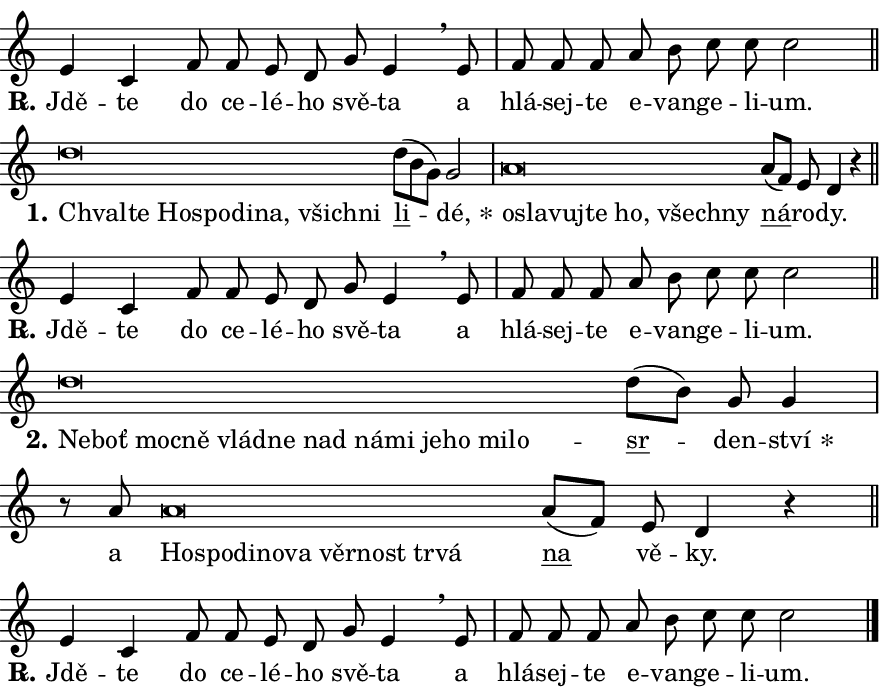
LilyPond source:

\version "2.24.0"
\header { tagline = "" }
\paper {
  indent = 0\cm
  top-margin = 0\cm
  right-margin = 0.13\cm % to fit lyric hyphens
  bottom-margin = 0\cm
  left-margin = 0\cm
  paper-width = 15\cm
  page-breaking = #ly:one-page-breaking
  system-system-spacing.basic-distance = #11
  score-system-spacing.basic-distance = #11
  ragged-last = ##f
}


%% Author: Thomas Morley
%% https://lists.gnu.org/archive/html/lilypond-user/2020-05/msg00002.html
#(define (line-position grob)
"Returns position of @var[grob} in current system:
   @code{'start}, if at first time-step
   @code{'end}, if at last time-step
   @code{'middle} otherwise
"
  (let* ((col (ly:item-get-column grob))
         (ln (ly:grob-object col 'left-neighbor))
         (rn (ly:grob-object col 'right-neighbor))
         (col-to-check-left (if (ly:grob? ln) ln col))
         (col-to-check-right (if (ly:grob? rn) rn col))
         (break-dir-left
           (and
             (ly:grob-property col-to-check-left 'non-musical #f)
             (ly:item-break-dir col-to-check-left)))
         (break-dir-right
           (and
             (ly:grob-property col-to-check-right 'non-musical #f)
             (ly:item-break-dir col-to-check-right))))
        (cond ((eqv? 1 break-dir-left) 'start)
              ((eqv? -1 break-dir-right) 'end)
              (else 'middle))))

#(define (tranparent-at-line-position vctor)
  (lambda (grob)
  "Relying on @code{line-position} select the relevant enry from @var{vctor}.
Used to determine transparency,"
    (case (line-position grob)
      ((end) (not (vector-ref vctor 0)))
      ((middle) (not (vector-ref vctor 1)))
      ((start) (not (vector-ref vctor 2))))))

noteHeadBreakVisibility =
#(define-music-function (break-visibility)(vector?)
"Makes @code{NoteHead}s transparent relying on @var{break-visibility}"
#{
  \override NoteHead.transparent =
    #(tranparent-at-line-position break-visibility)
#})

#(define delete-ledgers-for-transparent-note-heads
  (lambda (grob)
    "Reads whether a @code{NoteHead} is transparent.
If so this @code{NoteHead} is removed from @code{'note-heads} from
@var{grob}, which is supposed to be @code{LedgerLineSpanner}.
As a result ledgers are not printed for this @code{NoteHead}"
    (let* ((nhds-array (ly:grob-object grob 'note-heads))
           (nhds-list
             (if (ly:grob-array? nhds-array)
                 (ly:grob-array->list nhds-array)
                 '()))
           ;; Relies on the transparent-property being done before
           ;; Staff.LedgerLineSpanner.after-line-breaking is executed.
           ;; This is fragile ...
           (to-keep
             (remove
               (lambda (nhd)
                 (ly:grob-property nhd 'transparent #f))
               nhds-list)))
      ;; TODO find a better method to iterate over grob-arrays, similiar
      ;; to filter/remove etc for lists
      ;; For now rebuilt from scratch
      (set! (ly:grob-object grob 'note-heads)  '())
      (for-each
        (lambda (nhd)
          (ly:pointer-group-interface::add-grob grob 'note-heads nhd))
        to-keep))))

squashNotes = {
  \override NoteHead.X-extent = #'(-0.2 . 0.2)
  \override NoteHead.Y-extent = #'(-0.75 . 0)
  \override NoteHead.stencil =
    #(lambda (grob)
       (let ((pos (ly:grob-property grob 'staff-position)))
         (begin
           (if (< pos -7) (display "ERROR: Lower brevis then expected\n") (display ""))
           (if (<= pos -6) ly:text-interface::print ly:note-head::print))))
}
unSquashNotes = {
  \revert NoteHead.X-extent
  \revert NoteHead.Y-extent
  \revert NoteHead.stencil
}

hideNotes = \noteHeadBreakVisibility #begin-of-line-visible
unHideNotes = \noteHeadBreakVisibility #all-visible

% work-around for resetting accidentals
% https://lilypond.org/doc/v2.23/Documentation/notation/displaying-rhythms#unmetered-music
cadenzaMeasure = {
  \cadenzaOff
  \partial 1024 s1024
  \cadenzaOn
}

#(define-markup-command (accent layout props text) (markup?)
  "Underline accented syllable"
  (interpret-markup layout props
    #{\markup \override #'(offset . 4.3) \underline { #text }#}))

responsum = \markup \concat {
  "R" \hspace #-1.05 \path #0.1 #'((moveto 0 0.07) (lineto 0.9 0.8)) \hspace #0.05 "."
}

spaceSize = #0.6828661417322834 % exact space size for TeX Gyre Schola

\layout {
  \context {
    \Staff
    \remove "Time_signature_engraver"
    \override LedgerLineSpanner.after-line-breaking = #delete-ledgers-for-transparent-note-heads
  }
  \context {
    \Lyrics {
      \override LyricSpace.minimum-distance = \spaceSize
      \override LyricText.font-name = #"TeX Gyre Schola"
      \override LyricText.font-size = 1
      \override StanzaNumber.font-name = #"TeX Gyre Schola Bold"
      \override StanzaNumber.font-size = 1
    }
  }
  \context {
    \Score 
    \override NoteHead.text =
      #(lambda (grob) 
        (let ((pos (ly:grob-property grob 'staff-position)))
          #{\markup {
            \combine
              \halign #-0.55 \raise #(if (= pos -6) 0 0.5) \override #'(thickness . 2) \draw-line #'(3.2 . 0)
              \musicglyph "noteheads.sM1"
          }#}))
  }
}

% magnetic-lyrics.ily
%
%   written by
%     Jean Abou Samra <jean@abou-samra.fr>
%     Werner Lemberg <wl@gnu.org>
%
%   adapted by
%     Jiri Hon <jiri.hon@gmail.com>
%
% Version 2022-Apr-15

% https://www.mail-archive.com/lilypond-user@gnu.org/msg149350.html

#(define (Left_hyphen_pointer_engraver context)
   "Collect syllable-hyphen-syllable occurrences in lyrics and store
them in properties.  This engraver only looks to the left.  For
example, if the lyrics input is @code{foo -- bar}, it does the
following.

@itemize @bullet
@item
Set the @code{text} property of the @code{LyricHyphen} grob between
@q{foo} and @q{bar} to @code{foo}.

@item
Set the @code{left-hyphen} property of the @code{LyricText} grob with
text @q{foo} to the @code{LyricHyphen} grob between @q{foo} and
@q{bar}.
@end itemize

Use this auxiliary engraver in combination with the
@code{lyric-@/text::@/apply-@/magnetic-@/offset!} hook."
   (let ((hyphen #f)
         (text #f))
     (make-engraver
      (acknowledgers
       ((lyric-syllable-interface engraver grob source-engraver)
        (set! text grob)))
      (end-acknowledgers
       ((lyric-hyphen-interface engraver grob source-engraver)
        ;(when (not (grob::has-interface grob 'lyric-space-interface))
          (set! hyphen grob)));)
      ((stop-translation-timestep engraver)
       (when (and text hyphen)
         (ly:grob-set-object! text 'left-hyphen hyphen))
       (set! text #f)
       (set! hyphen #f)))))

#(define (lyric-text::apply-magnetic-offset! grob)
   "If the space between two syllables is less than the value in
property @code{LyricText@/.details@/.squash-threshold}, move the right
syllable to the left so that it gets concatenated with the left
syllable.

Use this function as a hook for
@code{LyricText@/.after-@/line-@/breaking} if the
@code{Left_@/hyphen_@/pointer_@/engraver} is active."
   (let ((hyphen (ly:grob-object grob 'left-hyphen #f)))
     (when hyphen
       (let ((left-text (ly:spanner-bound hyphen LEFT)))
         (when (grob::has-interface left-text 'lyric-syllable-interface)
           (let* ((common (ly:grob-common-refpoint grob left-text X))
                  (this-x-ext (ly:grob-extent grob common X))
                  (left-x-ext
                   (begin
                     ;; Trigger magnetism for left-text.
                     (ly:grob-property left-text 'after-line-breaking)
                     (ly:grob-extent left-text common X)))
                  ;; `delta` is the gap width between two syllables.
                  (delta (- (interval-start this-x-ext)
                            (interval-end left-x-ext)))
                  (details (ly:grob-property grob 'details))
                  (threshold (assoc-get 'squash-threshold details 0.2)))
             (when (< delta threshold)
               (let* (;; We have to manipulate the input text so that
                      ;; ligatures crossing syllable boundaries are not
                      ;; disabled.  For languages based on the Latin
                      ;; script this is essentially a beautification.
                      ;; However, for non-Western scripts it can be a
                      ;; necessity.
                      (lt (ly:grob-property left-text 'text))
                      (rt (ly:grob-property grob 'text))
                      (is-space (grob::has-interface hyphen 'lyric-space-interface))
                      (space (if is-space " " ""))
                      (extra-delta (if is-space spaceSize 0))
                      ;; Append new syllable.
                      (ltrt-space (if (and (string? lt) (string? rt))
                                (string-append lt space rt)
                                (make-concat-markup (list lt space rt))))
                      ;; Right-align `ltrt` to the right side.
                      (ltrt-space-markup (grob-interpret-markup
                               grob
                               (make-translate-markup
                                (cons (interval-length this-x-ext) 0)
                                (make-right-align-markup ltrt-space)))))
                 (begin
                   ;; Don't print `left-text`.
                   (ly:grob-set-property! left-text 'stencil #f)
                   ;; Set text and stencil (which holds all collected
                   ;; syllables so far) and shift it to the left.
                   (ly:grob-set-property! grob 'text ltrt-space)
                   (ly:grob-set-property! grob 'stencil ltrt-space-markup)
                   (ly:grob-translate-axis! grob (- (- delta extra-delta)) X))))))))))


#(define (lyric-hyphen::displace-bounds-first grob)
   ;; Make very sure this callback isn't triggered too early.
   (let ((left (ly:spanner-bound grob LEFT))
         (right (ly:spanner-bound grob RIGHT)))
     (ly:grob-property left 'after-line-breaking)
     (ly:grob-property right 'after-line-breaking)
     (ly:lyric-hyphen::print grob)))

squashThreshold = #0.4

\layout {
  \context {
    \Lyrics
    \consists #Left_hyphen_pointer_engraver
    \override LyricText.after-line-breaking =
      #lyric-text::apply-magnetic-offset!
    \override LyricHyphen.stencil = #lyric-hyphen::displace-bounds-first
    \override LyricText.details.squash-threshold = \squashThreshold
    \override LyricHyphen.minimum-distance = 0
    \override LyricHyphen.minimum-length = \squashThreshold
  }
}

squashText = \override LyricText.details.squash-threshold = 9999
unSquashText = \override LyricText.details.squash-threshold = \squashThreshold

leftText = \override LyricText.self-alignment-X = #LEFT
unLeftText = \revert LyricText.self-alignment-X

starOffset = #(lambda (grob) 
                (let ((x_offset (ly:self-alignment-interface::aligned-on-x-parent grob)))
                  (if (= x_offset 0) 0 (+ x_offset 1.2))))

star = #(define-music-function (syllable)(string?)
"Append star separator at the end of a syllable"
#{
  \once \override LyricText.X-offset = #starOffset
  \lyricmode { \markup {
    #syllable
    \override #'((font-name . "TeX Gyre Schola Bold")) \hspace #0.2 \lower #0.65 \larger "*"
  } }
#})

starAccent = #(define-music-function (syllable)(string?)
"Append star separator at the end of a syllable and make accent"
#{
  \once \override LyricText.X-offset = #starOffset
  \lyricmode { \markup {
    \accent #syllable
    \override #'((font-name . "TeX Gyre Schola Bold")) \hspace #0.2 \lower #0.65 \larger "*"
  } }
#})

breath = #(define-music-function (syllable)(string?)
"Append breathing indicator at the end of a syllable"
#{
  \lyricmode { \markup { #syllable "+" } }
#})

optionalBreath = #(define-music-function (syllable)(string?)
"Append optional breathing indicator at the end of a syllable"
#{
  \lyricmode { \markup { #syllable "(+)" } }
#})


\score {
    <<
        \new Voice = "melody" { \cadenzaOn \key c \major \relative { e'4 c f8 f e d \bar "" g e4 \breathe e8 \cadenzaMeasure \bar "|" f f f a b c c c2 \cadenzaMeasure \bar "||" \break } }
        \new Lyrics \lyricsto "melody" { \lyricmode { \set stanza = \responsum
Jdě -- te do ce -- lé -- ho svě -- ta a hlá -- sej -- te e -- van -- ge -- li -- um. } }
    >>
    \layout {}
}

\score {
    <<
        \new Voice = "melody" { \cadenzaOn \key c \major \relative { \squashNotes d''\breve*1/16 \hideNotes \breve*1/16 \bar "" \breve*1/16 \bar "" \breve*1/16 \bar "" \breve*1/16 \bar "" \breve*1/16 \bar "" \breve*1/16 \breve*1/16 \bar "" \unHideNotes \unSquashNotes \bar "" d8[( b g)] g2 \cadenzaMeasure \bar "|" \squashNotes a\breve*1/16 \hideNotes \breve*1/16 \bar "" \breve*1/16 \bar "" \breve*1/16 \bar "" \breve*1/16 \bar "" \breve*1/16 \breve*1/16 \bar "" \unHideNotes \unSquashNotes \bar "" a8[( f)] e d4 r \cadenzaMeasure \bar "||" \break } }
        \new Lyrics \lyricsto "melody" { \lyricmode { \set stanza = "1."
\leftText Chval -- \squashText te Ho -- spo -- di -- na, všich -- ni \unLeftText \unSquashText \markup \accent li -- \star dé, \leftText o -- \squashText sla -- vuj -- te ho, všech -- ny \unLeftText \unSquashText \markup \accent ná -- ro -- dy. } }
    >>
    \layout {}
}

\score {
    <<
        \new Voice = "melody" { \cadenzaOn \key c \major \relative { e'4 c f8 f e d \bar "" g e4 \breathe e8 \cadenzaMeasure \bar "|" f f f a b c c c2 \cadenzaMeasure \bar "||" \break } }
        \new Lyrics \lyricsto "melody" { \lyricmode { \set stanza = \responsum
Jdě -- te do ce -- lé -- ho svě -- ta a hlá -- sej -- te e -- van -- ge -- li -- um. } }
    >>
    \layout {}
}

\score {
    <<
        \new Voice = "melody" { \cadenzaOn \key c \major \relative { \squashNotes d''\breve*1/16 \hideNotes \breve*1/16 \bar "" \breve*1/16 \bar "" \breve*1/16 \bar "" \breve*1/16 \bar "" \breve*1/16 \bar "" \breve*1/16 \bar "" \breve*1/16 \bar "" \breve*1/16 \bar "" \breve*1/16 \bar "" \breve*1/16 \bar "" \breve*1/16 \breve*1/16 \bar "" \unHideNotes \unSquashNotes \bar "" d8[( b)] g g4 \cadenzaMeasure \bar "|" r8 a8 \squashNotes a\breve*1/16 \hideNotes \breve*1/16 \bar "" \breve*1/16 \bar "" \breve*1/16 \bar "" \breve*1/16 \bar "" \breve*1/16 \bar "" \breve*1/16 \bar "" \breve*1/16 \breve*1/16 \bar "" \unHideNotes \unSquashNotes \bar "" a8[( f)] e d4 r \cadenzaMeasure \bar "||" \break } }
        \new Lyrics \lyricsto "melody" { \lyricmode { \set stanza = "2."
\leftText Ne -- \squashText boť moc -- ně vlád -- ne nad ná -- mi je -- ho mi -- lo -- \unLeftText \unSquashText \markup \accent sr -- den -- \star ství a \leftText Ho -- \squashText spo -- di -- no -- va věr -- nost tr -- vá \unLeftText \unSquashText \markup \accent na vě -- ky. } }
    >>
    \layout {}
}

\score {
    <<
        \new Voice = "melody" { \cadenzaOn \key c \major \relative { e'4 c f8 f e d \bar "" g e4 \breathe e8 \cadenzaMeasure \bar "|" f f f a b c c c2 \cadenzaMeasure \bar "||" \break } \bar "|." }
        \new Lyrics \lyricsto "melody" { \lyricmode { \set stanza = \responsum
Jdě -- te do ce -- lé -- ho svě -- ta a hlá -- sej -- te e -- van -- ge -- li -- um. } }
    >>
    \layout {}
}
